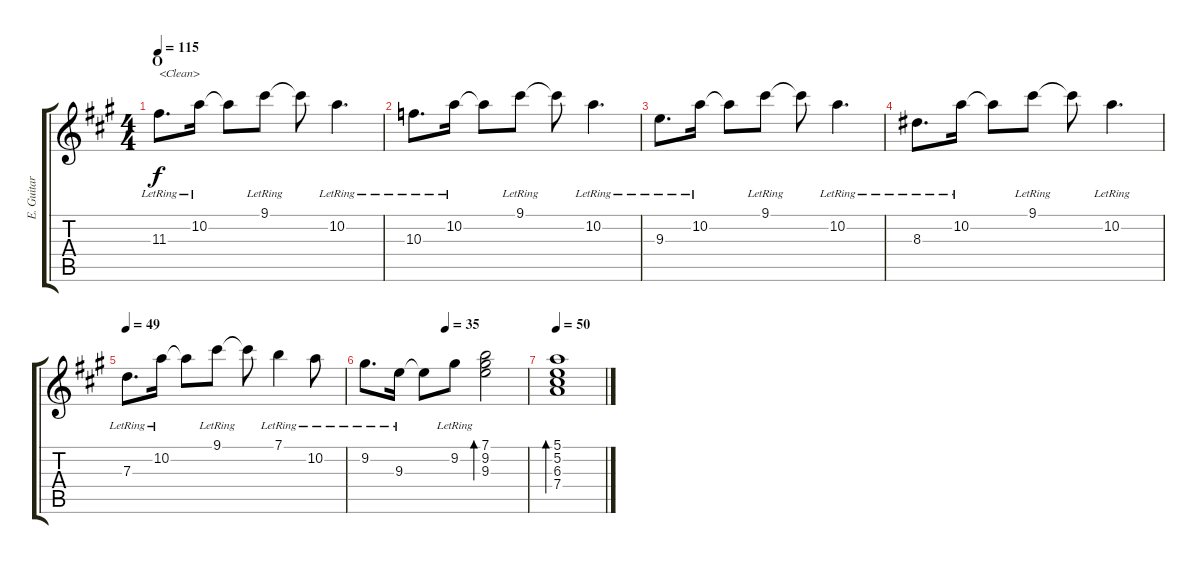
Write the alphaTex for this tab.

\track ("E. Guitar I" "E. Guitar ") {instrument overdrivenguitar}
\staff {score tabs}
\tuning (E4 B3 G3 D3 A2 E2) {hide}
\ts (4 4)
\section ("" "O")
\tempo 115
\clef g2
\ks a
11.3{lr}.8{d txt "<Clean>" dy f instrument electricguitarjazz} 10.2{lr}.16 10.2{t}.8 9.1{lr}.8 9.1{t}.8 10.2{lr}.4{d} |
10.3{lr}.8{d} 10.2{lr}.16 10.2{t}.8 9.1{lr}.8 9.1{t}.8 10.2{lr}.4{d} |
9.3{lr}.8{d} 10.2{lr}.16 10.2{t}.8 9.1{lr}.8 9.1{t}.8 10.2{lr}.4{d} |
8.3{lr}.8{d} 10.2{lr}.16 10.2{t}.8 9.1{lr}.8 9.1{t}.8 10.2{lr}.4{d} |
\tempo 49
7.3{lr}.8{d} 10.2{lr}.16 10.2{t}.8 9.1{lr}.8 9.1{t}.8 7.1{lr}.4 10.2{lr}.8 |
\tempo (35 0.5)
9.2{lr}.8{d} 9.3{lr}.16 9.3{t}.8 9.2{lr}.8 (7.1 9.2 9.3).2{bd 120} |
\tempo 50
(5.1 5.2 6.3 7.4).1{bd 120}
